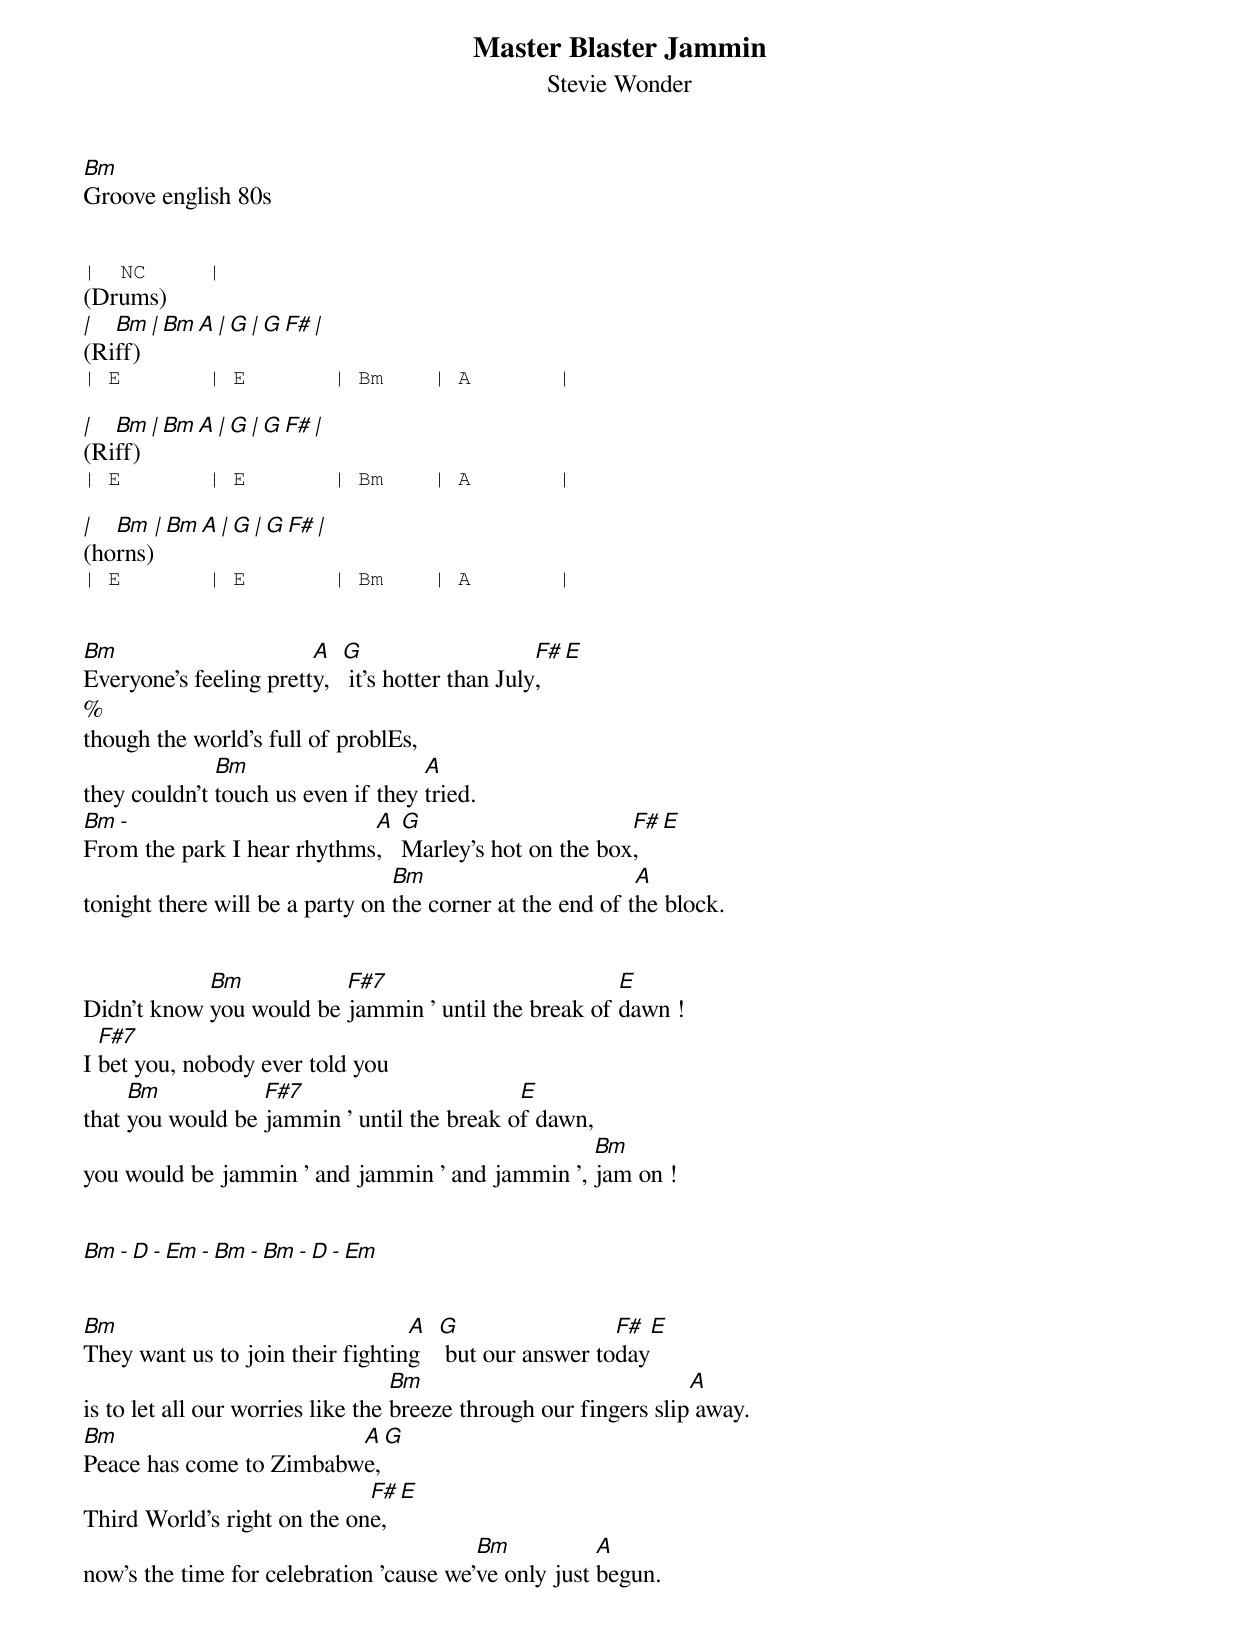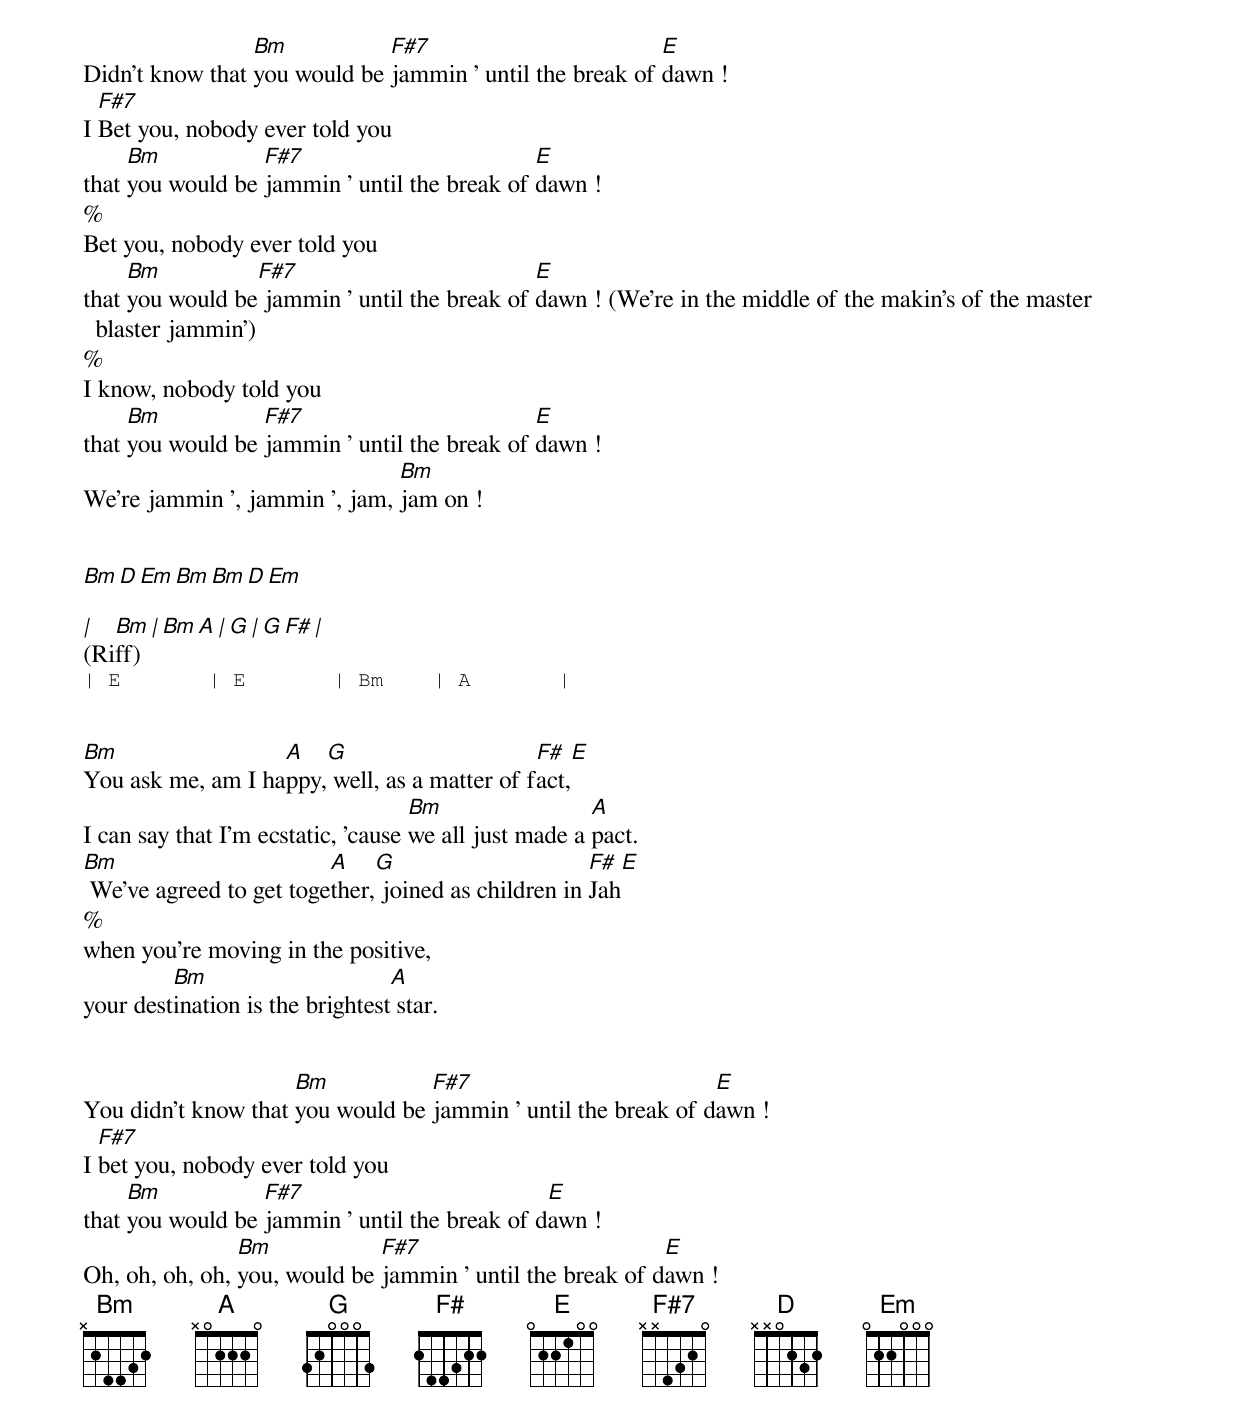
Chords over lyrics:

Master Blaster Jammin
Stevie Wonder
Bm
Groove english 80s


|  NC     |
(Drums)
|  Bm     | Bm   A  | G     | G  F#   |
(Riff)
| E       | E       | Bm    | A       |

|  Bm     | Bm   A  | G     | G  F#   |
(Riff)
| E       | E       | Bm    | A       |

|  Bm     | Bm   A  | G     | G  F#   |
(horns)
| E       | E       | Bm    | A       |


Bm                      A   G                     F#   E
Everyone's feeling pretty,   it's hotter than July,
%
though the world's full of problEs,
              Bm                    A
they couldn't touch us even if they tried.
Bm -                        A   G                      F#   E
From the park I hear rhythms,   Marley's hot on the box,
                                 Bm                        A
tonight there will be a party on the corner at the end of the block.


            Bm           F#7                         E
Didn't know you would be jammin ' until the break of dawn !
  F#7
I bet you, nobody ever told you
     Bm           F#7                       E
that you would be jammin ' until the break of dawn,
                                                 Bm
you would be jammin ' and jammin ' and jammin ', jam on !


Bm - D - Em - Bm - Bm - D - Em


Bm                                A   G                 F#   E
They want us to join their fighting    but our answer today
                                   Bm                             A
is to let all our worries like the breeze through our fingers slip away.
Bm                       A   G
Peace has come to Zimbabwe,
                             F#   E
Third World's right on the one,
                                         Bm           A
now's the time for celebration 'cause we've only just begun.


                 Bm           F#7                         E
Didn't know that you would be jammin ' until the break of dawn !
  F#7
I Bet you, nobody ever told you
     Bm           F#7                         E
that you would be jammin ' until the break of dawn !
%
Bet you, nobody ever told you
     Bm          F#7                          E
that you would be jammin ' until the break of dawn ! (We're in the middle of the makin's of the master blaster jammin')
%
I know, nobody told you
     Bm           F#7                         E
that you would be jammin ' until the break of dawn !
                               Bm
We're jammin ', jammin ', jam, jam on !


Bm   D   Em   Bm   Bm   D   Em

|  Bm     | Bm   A  | G     | G  F#   |
(Riff)
| E       | E       | Bm    | A       |


Bm                 A   G                      F#   E
You ask me, am I happy, well, as a matter of fact,
                                    Bm                 A
I can say that I'm ecstatic, 'cause we all just made a pact.
Bm                       A    G                      F#   E
 We've agreed to get together, joined as children in Jah
%
when you're moving in the positive,
         Bm                      A
your destination is the brightest star.


                     Bm           F#7                          E
You didn't know that you would be jammin ' until the break of dawn !
  F#7
I bet you, nobody ever told you
     Bm           F#7                          E
that you would be jammin ' until the break of dawn !
                Bm            F#7                          E
Oh, oh, oh, oh, you, would be jammin ' until the break of dawn !
